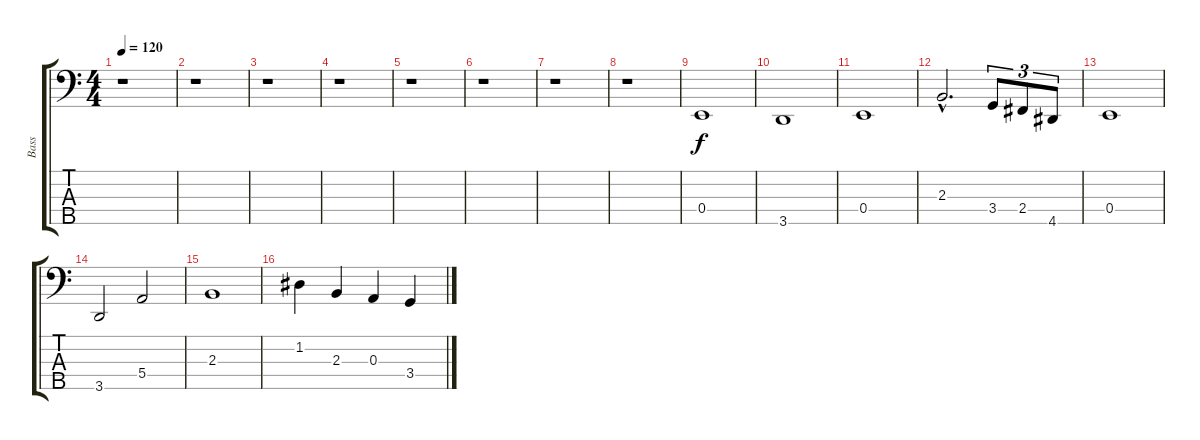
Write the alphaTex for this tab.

\track ("Bass" "Bass") {instrument electricbassfinger}
\staff {score tabs}
\tuning (G2 D2 A1 E1 B0) {hide}
\ts (4 4)
\tempo 120
\clef f4
\ks c
r.1{dy f instrument electricbassfinger} |
r.1 |
r.1 |
r.1 |
r.1 |
r.1 |
r.1 |
r.1 |
0.4.1 |
3.5.1 |
0.4.1 |
2.3{hac}.2{d} 3.4.8{tu (3 2)} 2.4.8{tu (3 2)} 4.5.8{tu (3 2)} |
0.4.1 |
3.5.2 5.4.2 |
2.3.1 |
1.2.4 2.3.4 0.3.4 3.4.4
